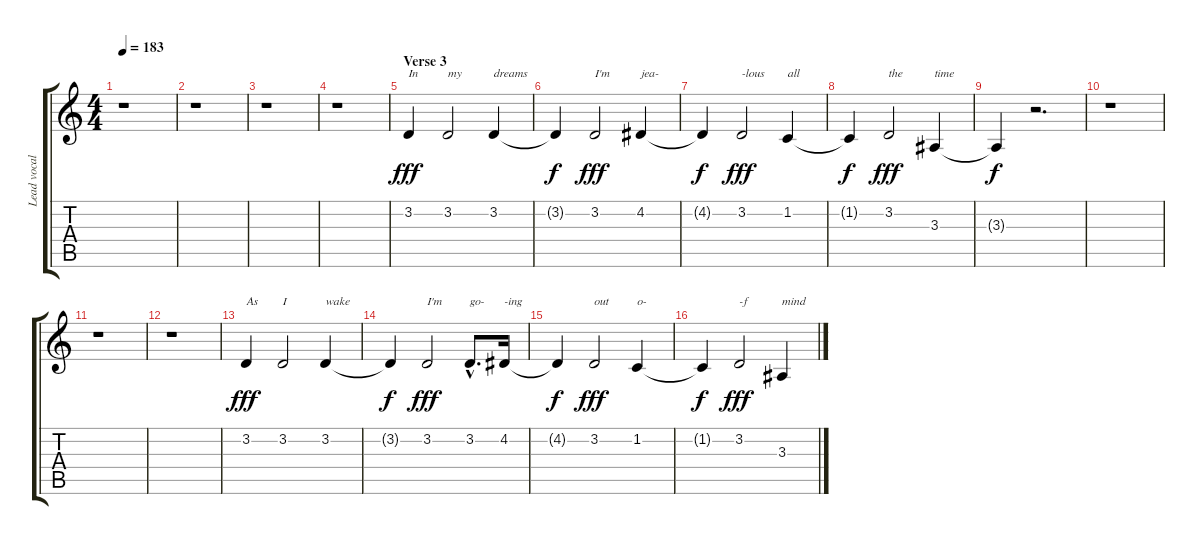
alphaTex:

\track ("Lead vocals (Moby)" "Lead vocal") {instrument fx5brightness}
\staff {score tabs}
\tuning (E4 B3 G3 D3 A2 E2) {hide}
\ts (4 4)
\tempo 183
\clef g2
\ks c
r.1{dy fff} |
r.1 |
r.1 |
r.1 |
\section ("" "Verse 3")
3.2.4{txt "In"} 3.2.2{txt "my"} 3.2.4{txt "dreams"} |
3.2{t}.4{dy f} 3.2.2{txt "I'm" dy fff} 4.2.4{txt "jea-"} |
4.2{t}.4{dy f} 3.2.2{txt "-lous" dy fff} 1.2.4{txt "all"} |
1.2{t}.4{dy f} 3.2.2{txt "the" dy fff} 3.3.4{txt "time"} |
3.3{t}.4{dy f} r.2{d} |
r.1 |
r.1 |
r.1 |
3.2.4{txt "As" dy fff} 3.2.2{txt "I"} 3.2.4{txt "wake"} |
3.2{t}.4{dy f} 3.2.2{txt "I'm" dy fff} 3.2{hac}.8{d txt "go-"} 4.2.16{txt "-ing"} |
4.2{t}.4{dy f} 3.2.2{txt "out" dy fff} 1.2.4{txt "o-"} |
1.2{t}.4{dy f} 3.2.2{txt "-f" dy fff} 3.3.4{txt "mind"}
